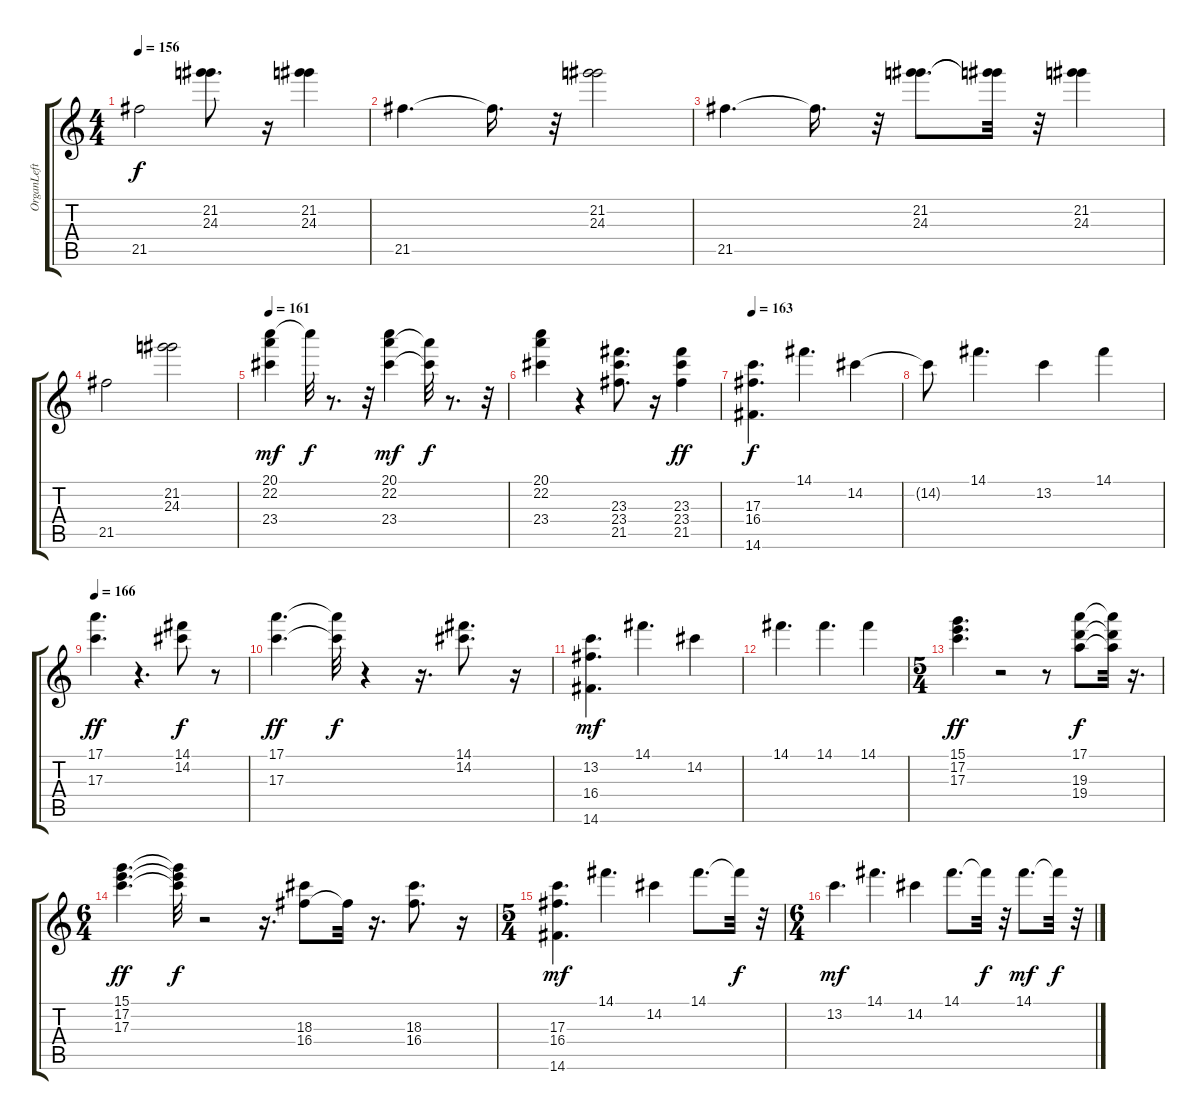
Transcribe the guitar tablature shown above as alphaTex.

\track ("OrganLeft #2" "OrganLeft ") {instrument acousticguitarsteel}
\staff {score tabs}
\tuning (E4 B3 G3 D3 A2 E2) {hide}
\ts (4 4)
\tempo 156
\clef g2
\ks c
21.5.2{dy f} (21.2 24.3).8{d} r.16 (21.2 24.3).4 |
21.5.4{d} 21.5{t}.16{d} r.32 (21.2 24.3).2 |
21.5.4{d} 21.5{t}.16{d} r.32 (21.2 24.3).8{d} (21.2{t} 24.3{t}).32 r.32 (21.2 24.3).4 |
21.5.2 (21.2 24.3).2 |
\tempo 161
(20.1 22.2 23.4).4{dy mf} 20.1{t}.32{dy f} r.8{d} r.32 (20.1 22.2 23.4).4{dy mf} (22.2{t} 23.4{t}).32{dy f} r.8{d} r.32 |
(20.1 22.2 23.4).4 r.4 (23.3 23.4 21.5).8{d} r.16 (23.3 23.4 21.5).4{dy ff} |
\tempo 163
(17.3 16.4 14.6).4{d dy f} 14.1.4{d} 14.2.4 |
14.2{t}.8 14.1.4{d} 13.2.4 14.1.4 |
\tempo 166
(17.1 17.3).4{d dy ff} r.4{d} (14.1 14.2).8{dy f} r.8 |
(17.1 17.3).4{d dy ff} (17.1{t} 17.3{t}).32{dy f} r.4 r.16{d} (14.1 14.2).8{d} r.16 |
(13.2 16.4 14.6).4{d dy mf} 14.1.4{d} 14.2.4 |
14.1.4{d} 14.1.4{d} 14.1.4 |
\ts (5 4)
(15.1 17.2 17.3).4{d dy ff} r.2 r.8 (17.1 19.3 19.4).8{dy f} (17.1{t} 19.3{t} 19.4{t}).32 r.16{d} |
\ts (6 4)
(15.1 17.2 17.3).4{d dy ff} (15.1{t} 17.2{t} 17.3{t}).32{dy f} r.2 r.16{d} (18.3 16.4).8 16.4{t}.32 r.16{d} (18.3 16.4).8{d} r.16 |
\ts (5 4)
(17.3 16.4 14.6).4{d dy mf} 14.1.4{d} 14.2.4 14.1.8{d} 14.1{t}.32{dy f} r.32 |
\ts (6 4)
13.2.4{d dy mf} 14.1.4{d} 14.2.4 14.1.8{d} 14.1{t}.32{dy f} r.32 14.1.8{d dy mf} 14.1{t}.32{dy f} r.32
